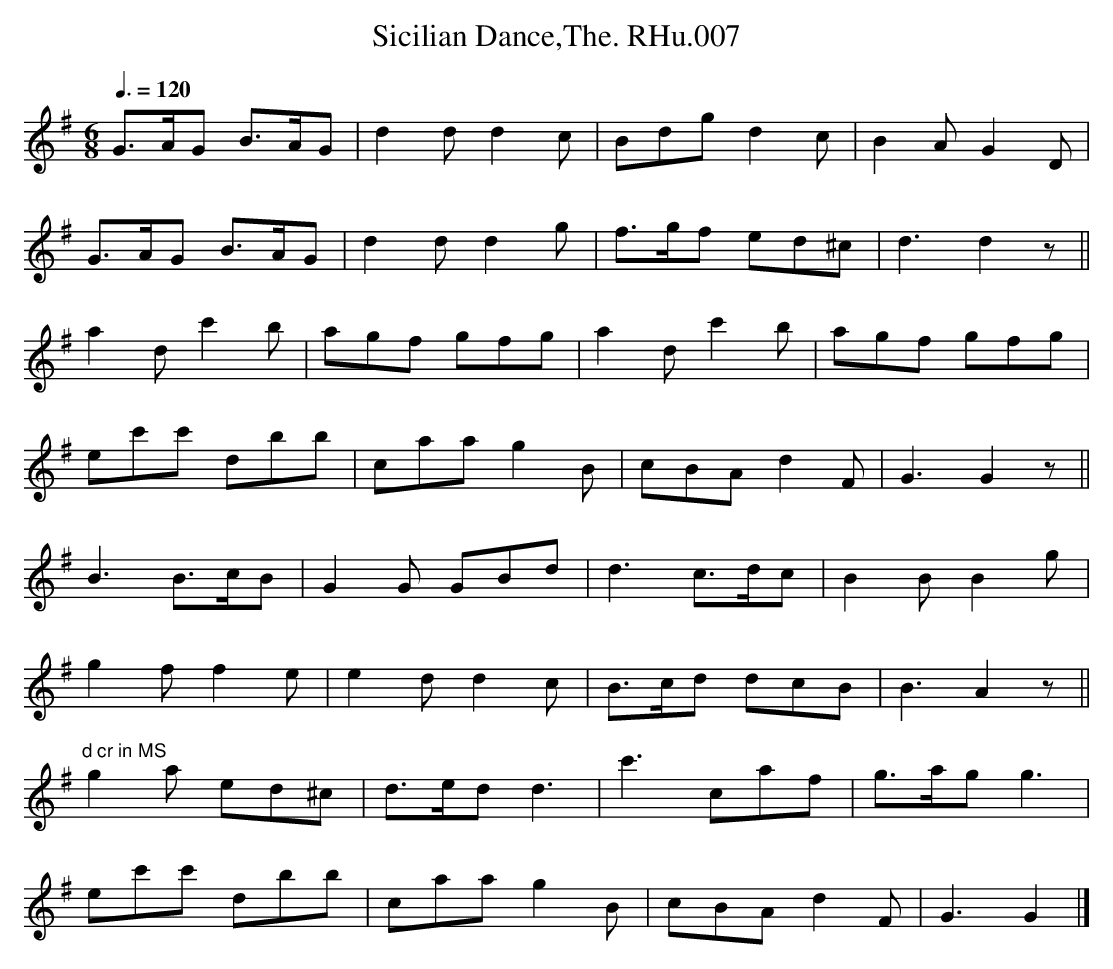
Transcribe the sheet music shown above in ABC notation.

X:1
T:Sicilian Dance,The. RHu.007
L:1/8
M:6/8
Q:3/8=120
K:G
G>AG B>AG|d2d d2c|Bdg d2c|B2A G2D|!
G>AG B>AG|d2d d2g|f>gf ed^c|d3 d2z||!
a2d c'2b|agf gfg|a2d c'2b|agf gfg|!
ec'c' dbb|caa g2B|cBA d2F|G3 G2z||!
B3B>cB|G2G GBd|d3c>dc|B2BB2g|!
g2ff2e|e2dd2c|B>cd dcB|B3A2z||!
"^d cr in MS"g2 a ed^c|d>ed d3|c'3caf|g>ag g3|!
ec'c' dbb|caa g2B|cBA d2F|G3 G2|]
